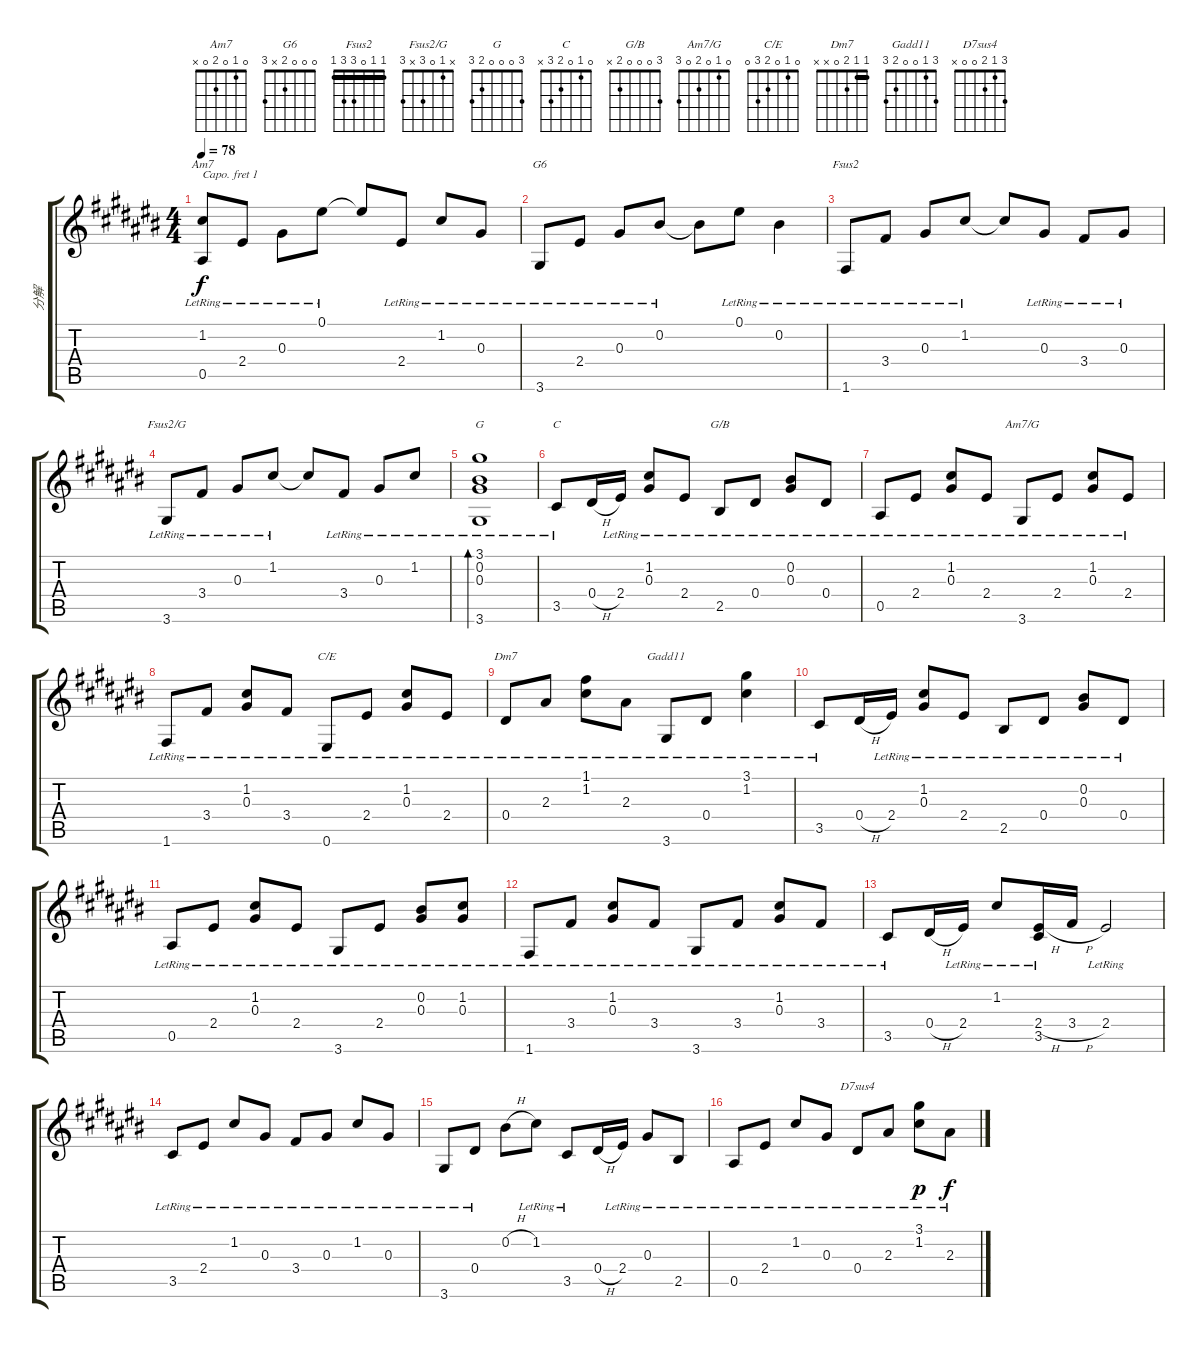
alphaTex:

\track ("分解" "分解") {instrument acousticguitarsteel}
\staff {score tabs}
\capo 1
\tuning (E4 B3 G3 D3 A2 E2) {hide}
\chord ("Am7" 0 1 0 2 0 x)
\chord ("G6" 0 0 0 2 x 3)
\chord ("Fsus2" 1 1 0 3 3 1) {barre 1}
\chord ("Fsus2/G" x 1 0 3 x 3)
\chord ("G" 3 0 0 0 2 3)
\chord ("C" 0 1 0 2 3 x)
\chord ("G/B" 3 0 0 0 2 x)
\chord ("Am7/G" 0 1 0 2 0 3)
\chord ("C/E" 0 1 0 2 3 0)
\chord ("Dm7" 1 1 2 0 x x) {barre 1}
\chord ("Gadd11" 3 1 0 0 2 3)
\chord ("D7sus4" 3 1 2 0 0 x)
\ts (4 4)
\tempo 78
\clef g2
\ks c#
(1.2{lr} 0.5{lr}).8{ch "Am7" dy f} 2.4{lr}.8 0.3{lr}.8 0.1{lr}.8 0.1{t}.8 2.4{lr}.8 1.2{lr}.8 0.3{lr}.8 |
3.6{lr}.8{ch "G6"} 2.4{lr}.8 0.3{lr}.8 0.2{lr}.8 0.2{t}.8 0.1{lr}.8 0.2{lr}.4 |
1.6{lr}.8{ch "Fsus2"} 3.4{lr}.8 0.3{lr}.8 1.2{lr}.8 1.2{t}.8 0.3{lr}.8 3.4{lr}.8 0.3{lr}.8 |
3.6{lr}.8{ch "Fsus2/G"} 3.4{lr}.8 0.3{lr}.8 1.2{lr}.8 1.2{t}.8 3.4{lr}.8 0.3{lr}.8 1.2{lr}.8 |
(3.1{lr} 0.2{lr} 0.3{lr} 3.6{lr}).1{bd 240 ch "G"} |
3.5{lr}.8{ch "C"} 0.4{h}.16 2.4{lr}.16 (1.2{lr} 0.3{lr}).8 2.4{lr}.8 2.5{lr}.8{ch "G/B"} 0.4{lr}.8 (0.2{lr} 0.3{lr}).8 0.4{lr}.8 |
0.5{lr}.8 2.4{lr}.8 (1.2{lr} 0.3{lr}).8 2.4{lr}.8 3.6{lr}.8{ch "Am7/G"} 2.4{lr}.8 (1.2{lr} 0.3{lr}).8 2.4{lr}.8 |
1.6{lr}.8 3.4{lr}.8 (1.2{lr} 0.3{lr}).8 3.4{lr}.8 0.6{lr}.8{ch "C/E"} 2.4{lr}.8 (1.2{lr} 0.3{lr}).8 2.4{lr}.8 |
0.4{lr}.8{ch "Dm7"} 2.3{lr}.8 (1.1{lr} 1.2{lr}).8 2.3{lr}.8 3.6{lr}.8{ch "Gadd11"} 0.4{lr}.8 (3.1{lr} 1.2{lr}).4 |
3.5{lr}.8 0.4{h}.16 2.4{lr}.16 (1.2{lr} 0.3{lr}).8 2.4{lr}.8 2.5{lr}.8 0.4{lr}.8 (0.2{lr} 0.3{lr}).8 0.4{lr}.8 |
0.5{lr}.8 2.4{lr}.8 (1.2{lr} 0.3{lr}).8 2.4{lr}.8 3.6{lr}.8 2.4{lr}.8 (0.2{lr} 0.3{lr}).8 (1.2{lr} 0.3{lr}).8 |
1.6{lr}.8 3.4{lr}.8 (1.2{lr} 0.3{lr}).8 3.4{lr}.8 3.6{lr}.8 3.4{lr}.8 (1.2{lr} 0.3{lr}).8 3.4{lr}.8 |
3.5{lr}.8 0.4{h}.16 2.4{lr}.16 1.2{lr}.8 (2.4{h} 3.5{lr}).16 3.4{h}.16 2.4{lr}.2 |
3.5{lr}.8 2.4{lr}.8 1.2{lr}.8 0.3{lr}.8 3.4{lr}.8 0.3{lr}.8 1.2{lr}.8 0.3{lr}.8 |
3.6{lr}.8 0.4{lr}.8 0.2{h}.8 1.2{lr}.8 3.5{lr}.8 0.4{h}.16 2.4{lr}.16 0.3{lr}.8 2.5{lr}.8 |
0.5{lr}.8 2.4{lr}.8 1.2{lr}.8 0.3{lr}.8 0.4{lr}.8{ch "D7sus4"} 2.3{lr}.8 (3.1{lr} 1.2{lr}).8{dy p} 2.3{lr}.8{dy f}
